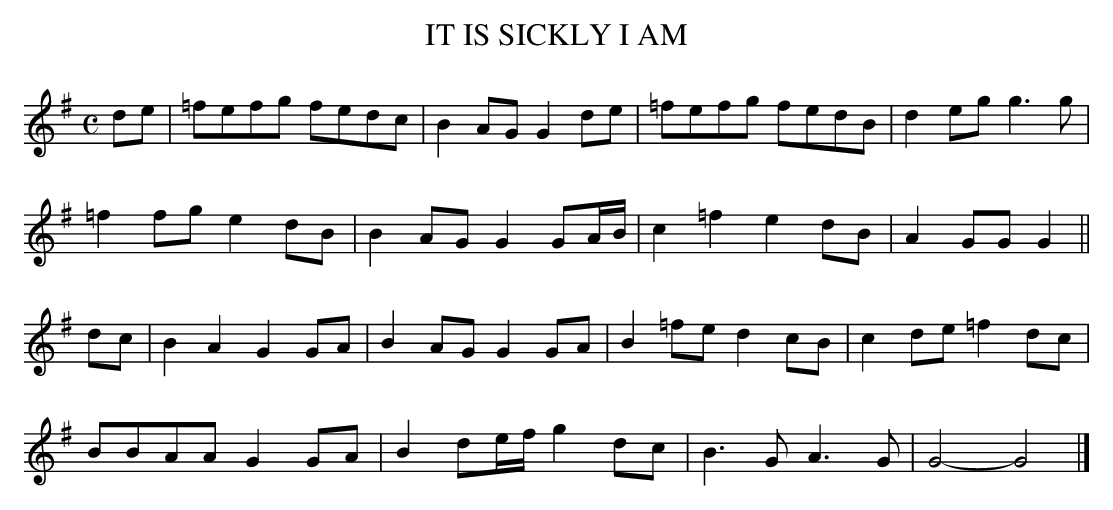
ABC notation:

X:1
T:IT IS SICKLY I AM
Y:"slow"
M:C
L:1/8
K:G
de|=fefg fedc|B2AG G2de|=fefg fedB|d2eg g3g|
=f2fg e2dB|B2AG G2GA/B/|c2=f2 e2dB|A2GG G2||
dc|B2A2 G2GA|B2AG G2GA|B2=fe d2cB|c2de =f2dc|
BBAA G2GA|B2de/f/ g2dc|B3G A3G|G4-G4|]
